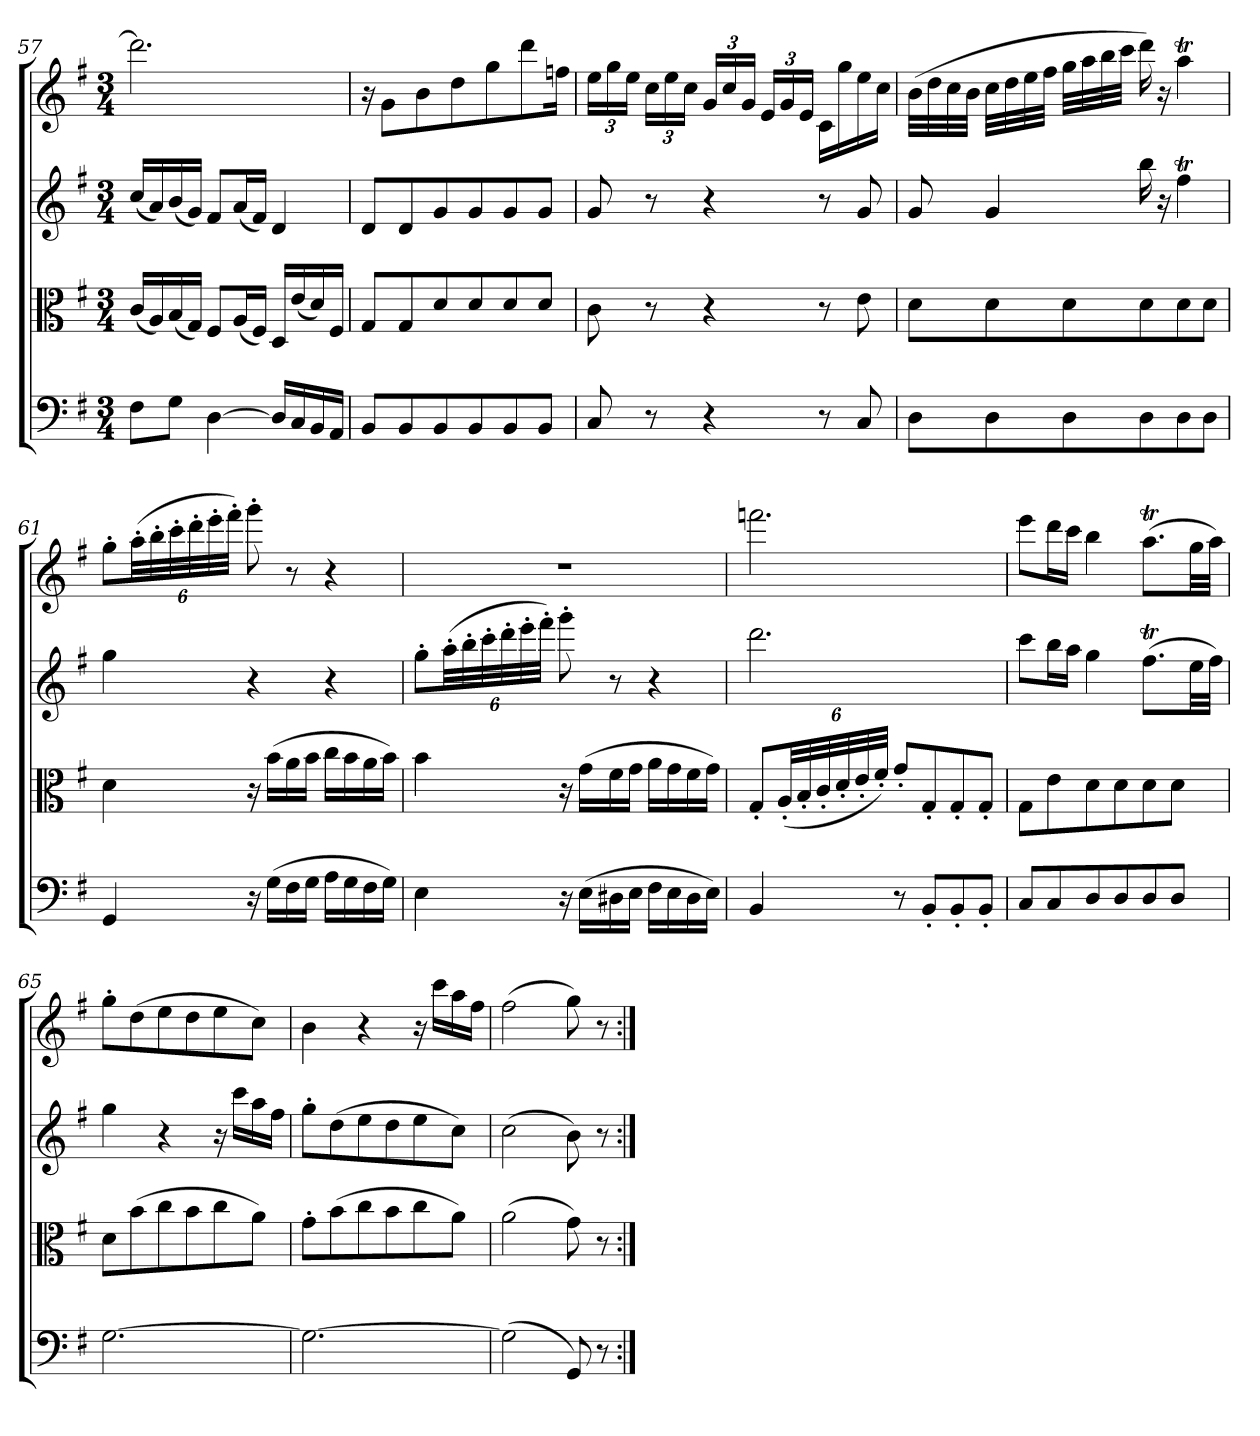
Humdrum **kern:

**kern	**kern	**kern	**kern
*part4	*part3	*part2	*part1
*staff4	*staff3	*staff2	*staff1
*clefF4	*clefC3	*clefG2	*clefG2
*k[f#]	*k[f#]	*k[f#]	*k[f#]
*M3/4	*M3/4	*M3/4	*M3/4
=57	=57	=57	=57
8F#\L	(16c/LL	(16cc/LL	2.ddd\]
.	16A/)	16a/)	.
8G\J	(16B/	(16b/	.
.	16G/JJ)	16g/JJ)	.
[4D\	8F#/L	8f#/L	.
.	(16A/L	(16a/L	.
.	16F#/JJ)	16f#/JJ)	.
16D/LL]	16D/LL	4d/	.
16C/	(16e/	.	.
16BB/	16d/)	.	.
16AA/JJ	16F#/JJ	.	.
=58	=58	=58	=58
8BB/L	8G/L	8d/L	16r
.	.	.	8g\L
8BB/	8G/	8d/	.
.	.	.	8b\
8BB/	8d/	8g/	.
.	.	.	8dd\
8BB/	8d/	8g/	.
.	.	.	8gg\
8BB/	8d/	8g/	.
.	.	.	8ddd\
8BB/J	8d/J	8g/J	.
.	.	.	16ffn\Jk
=59	=59	=59	=59
8C/	8c\	8g/	24ee\LL
.	.	.	24gg\
.	.	.	24ee\JJ
8r	8r	8r	24cc\LL
.	.	.	24ee\
.	.	.	24cc\JJ
4r	4r	4r	24g/LL
.	.	.	24cc/
.	.	.	24g/JJ
.	.	.	24e/LL
.	.	.	24g/
.	.	.	24e/JJ
8r	8r	8r	16c/LL
.	.	.	16gg\
8C/	8e\	8g/	16ee\
.	.	.	16cc\JJ
=60	=60	=60	=60
8D\L	8d\L	8g/	(32b\LLL
.	.	.	32dd\
.	.	.	32cc\
.	.	.	32b\JJJ
8D\	8d\	4g/	32cc\LLL
.	.	.	32dd\
.	.	.	32ee\
.	.	.	32ff#\JJJ
8D\	8d\	.	32gg\LLL
.	.	.	32aa\
.	.	.	32bb\
.	.	.	32ccc\JJJ
8D\	8d\	16bb\	16ddd\)
.	.	16r	16r
8D\	8d\	4ff#t\	4aaT\
8D\J	8d\J	.	.
=61	=61	=61	=61
4GG/	4d\	4gg\	8gg'\L
.	.	.	(48aa'\LL
.	.	.	48bb'\
.	.	.	48ccc'\
.	.	.	48ddd'\
.	.	.	48eee'\
.	.	.	48fff#'\JJJ)
16r	16r	4r	8ggg'\
(16G\LL	(16b\LL	.	.
16F#\	16a\	.	8r
16G\JJ	16b\JJ	.	.
16A\LL	16cc\LL	4r	4r
16G\	16b\	.	.
16F#\	16a\	.	.
16G\JJ)	16b\JJ)	.	.
=62	=62	=62	=62
4E\	4b\	8gg'\L	2.r
.	.	(48aa'\LL	.
.	.	48bb'\	.
.	.	48ccc'\	.
.	.	48ddd'\	.
.	.	48eee'\	.
.	.	48fff#'\JJJ)	.
16r	16r	8ggg'\	.
(16E\LL	(16g\LL	.	.
16D#X\	16f#\	8r	.
16E\JJ	16g\JJ	.	.
16F#\LL	16a\LL	4r	.
16E\	16g\	.	.
16D#\	16f#\	.	.
16E\JJ)	16g\JJ)	.	.
=63	=63	=63	=63
4BB/	8G'/L	2.ddd\	2.fffn\
.	(48A'/LL	.	.
.	48B'/	.	.
.	48c'/	.	.
.	48d'/	.	.
.	48e'/	.	.
.	48f#'/JJJ)	.	.
8r	8g'/L	.	.
8BB'/L	8G'/	.	.
8BB'/	8G'/	.	.
8BB'/J	8G'/J	.	.
=64	=64	=64	=64
8C/L	8G\L	8ccc\L	8eee\L
8C/	8e\	16bb\L	16ddd\L
.	.	16aa\JJ	16ccc\JJ
8D/	8d\	4gg\	4bb\
8D/	8d\	.	.
8D/	8d\	(8.ff#t\L	(8.aaT\L
8D/J	8d\J	.	.
.	.	32ee\LL	32gg\LL
.	.	32ff#\JJJ)	32aa\JJJ)
=65	=65	=65	=65
[2.G\	8d\L	4gg\	8gg'\L
.	(8b\	.	(8dd\
.	8cc\	4r	8ee\
.	8b\	.	8dd\
.	8cc\	16r	8ee\
.	.	16ccc\LL	.
.	8a\J)	16aa\	8cc\J)
.	.	16ff#\JJ	.
=66	=66	=66	=66
2.G\_	8g'\L	8gg'\L	4b\
.	(8b\	(8dd\	.
.	8cc\	8ee\	4r
.	8b\	8dd\	.
.	8cc\	8ee\	16r
.	.	.	16ccc\LL
.	8a\J)	8cc\J)	16aa\
.	.	.	16ff#\JJ
=67	=67	=67	=67
(2G\]	(2a\	(2cc\	(2ff#\
8GG/)	8g\)	8b\)	8gg\)
8r	8r	8r	8r
=:|!	=:|!	=:|!	=:|!
*-	*-	*-	*-
